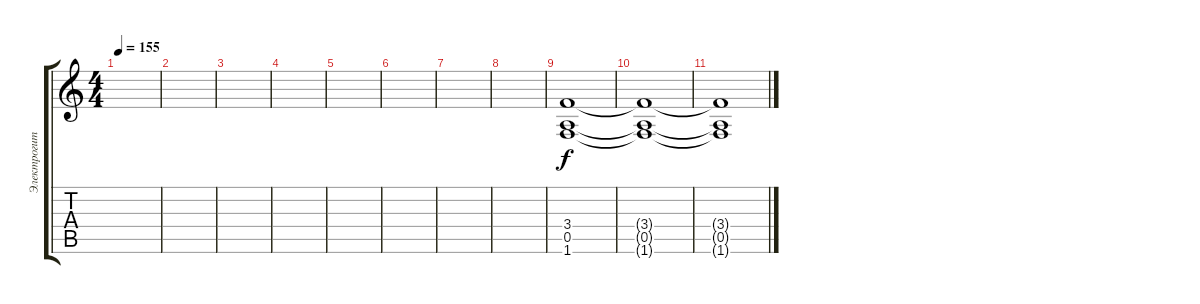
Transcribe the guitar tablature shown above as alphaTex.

\track ("Электрогитара" "Электрогит") {instrument overdrivenguitar}
\staff {score tabs}
\tuning (E4 B3 G3 D3 A2 E2) {hide}
\ts (4 4)
\tempo 155
\clef g2
\ks c
|
|
|
|
|
|
|
|
(3.4 0.5 1.6).1 |
(3.4{t} 0.5{t} 1.6{t}).1 |
(3.4{t} 0.5{t} 1.6{t}).1
